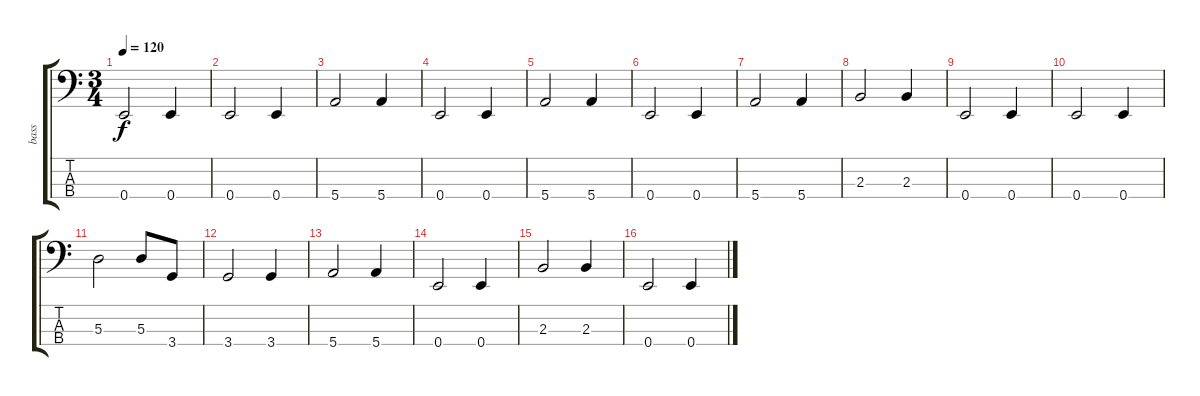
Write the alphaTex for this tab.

\track ("bass" "bass") {instrument electricbassfinger}
\staff {score tabs}
\tuning (G2 D2 A1 E1) {hide}
\ts (3 4)
\tempo 120
\clef f4
\ks c
0.4.2{dy f} 0.4.4 |
0.4.2 0.4.4 |
5.4.2 5.4.4 |
0.4.2 0.4.4 |
5.4.2 5.4.4 |
0.4.2 0.4.4 |
5.4.2 5.4.4 |
2.3.2 2.3.4 |
0.4.2 0.4.4 |
0.4.2 0.4.4 |
5.3.2 5.3.8 3.4.8 |
3.4.2 3.4.4 |
5.4.2 5.4.4 |
0.4.2 0.4.4 |
2.3.2 2.3.4 |
0.4.2 0.4.4
